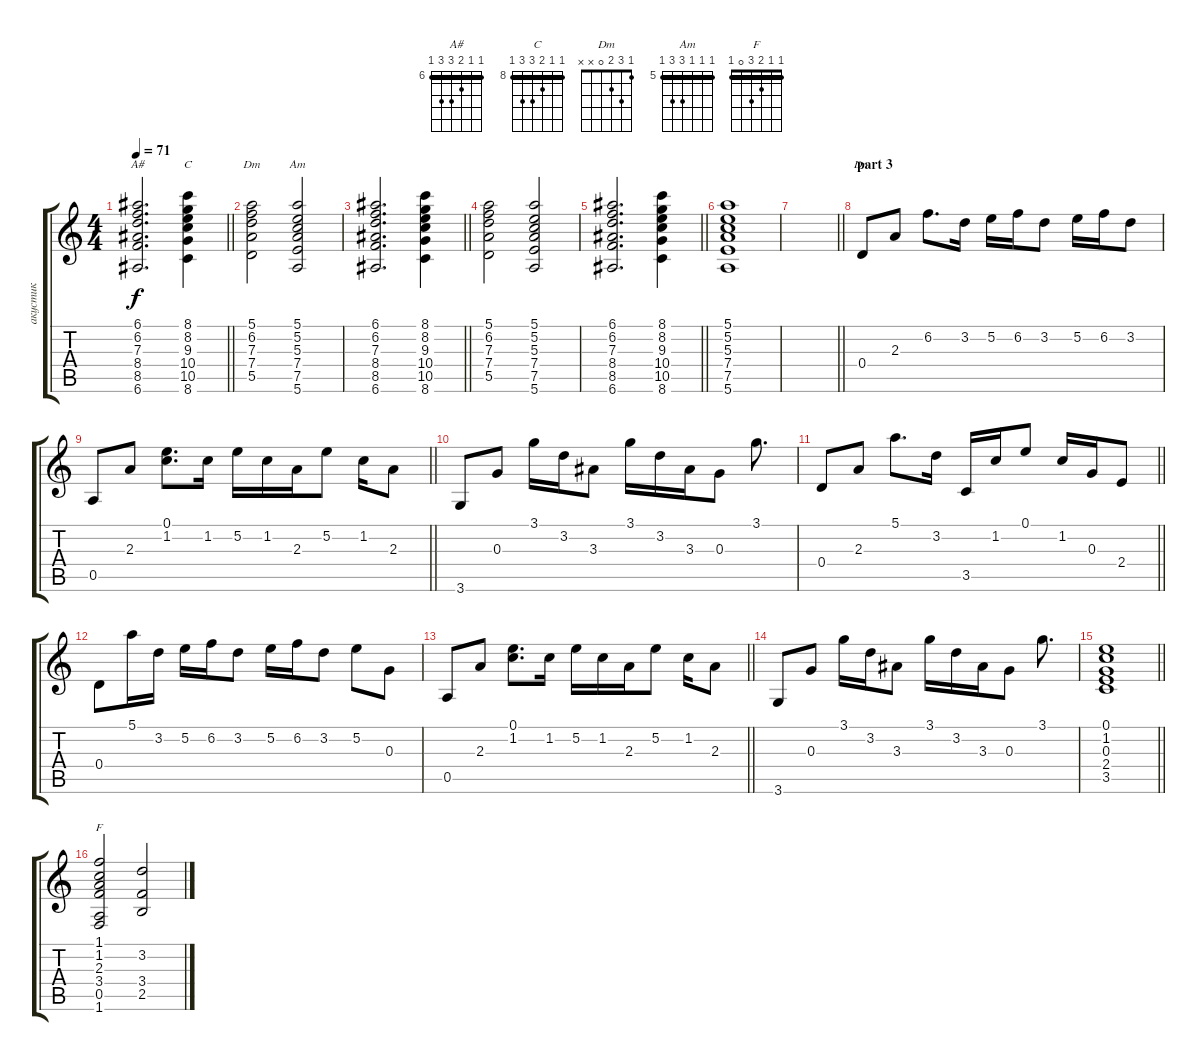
\track ("акустик" "акустик") {instrument acousticguitarsteel}
\staff {score tabs}
\tuning (E4 B3 G3 D3 A2 E2) {hide}
\chord ("A#" 6 6 7 8 8 6) {firstfret 6 barre 6}
\chord ("C" 8 8 9 10 10 8) {firstfret 8 barre 8}
\chord ("Dm" 5 6 7 7 5 x) {firstfret 5 barre 5}
\chord ("Am" 5 5 5 7 7 5) {firstfret 5 barre 5}
\chord ("Dm" 1 3 2 0 x x)
\chord ("F" 1 1 2 3 0 1) {barre 1}
\ts (4 4)
\tempo 71
\clef g2
\barLineRight lightlight
\ks c
(6.1 6.2 7.3 8.4 8.5 6.6).2{d ch "A#" dy f} (8.1 8.2 9.3 10.4 10.5 8.6).4{ch "C"} |
(5.1 6.2 7.3 7.4 5.5).2{ch "Dm"} (5.1 5.2 5.3 7.4 7.5 5.6).2{ch "Am"} |
\barLineRight lightlight
(6.1 6.2 7.3 8.4 8.5 6.6).2{d} (8.1 8.2 9.3 10.4 10.5 8.6).4 |
(5.1 6.2 7.3 7.4 5.5).2 (5.1 5.2 5.3 7.4 7.5 5.6).2 |
\barLineRight lightlight
(6.1 6.2 7.3 8.4 8.5 6.6).2{d} (8.1 8.2 9.3 10.4 10.5 8.6).4 |
(5.1 5.2 5.3 7.4 7.5 5.6).1 |
\barLineRight lightlight
|
\section ("" "part 3")
0.4.8{ch "Dm"} 2.3.8 6.2.8{d} 3.2.16 5.2.16 6.2.16 3.2.8 5.2.16 6.2.16 3.2.8 |
\barLineRight lightlight
0.5.8 2.3.8 (0.1 1.2).8{d} 1.2.16 5.2.16 1.2.16 2.3.16 5.2.8 1.2.16 2.3.8 |
3.6.8 0.3.8 3.1.16 3.2.16 3.3.8 3.1.16 3.2.16 3.3.16 0.3.8 3.1.8{d} |
\barLineRight lightlight
0.4.8 2.3.8 5.1.8{d} 3.2.16 3.5.16 1.2.16 0.1.8 1.2.16 0.3.16 2.4.8 |
0.4.8 5.1.16 3.2.16 5.2.16 6.2.16 3.2.8 5.2.16 6.2.16 3.2.8 5.2.8 0.3.8 |
\barLineRight lightlight
0.5.8 2.3.8 (0.1 1.2).8{d} 1.2.16 5.2.16 1.2.16 2.3.16 5.2.8 1.2.16 2.3.8 |
3.6.8 0.3.8 3.1.16 3.2.16 3.3.8 3.1.16 3.2.16 3.3.16 0.3.8 3.1.8{d} |
\barLineRight lightlight
(0.1 1.2 0.3 2.4 3.5).1 |
(1.1 1.2 2.3 3.4 0.5 1.6).2{ch "F"} (3.2 3.4 2.5).2
